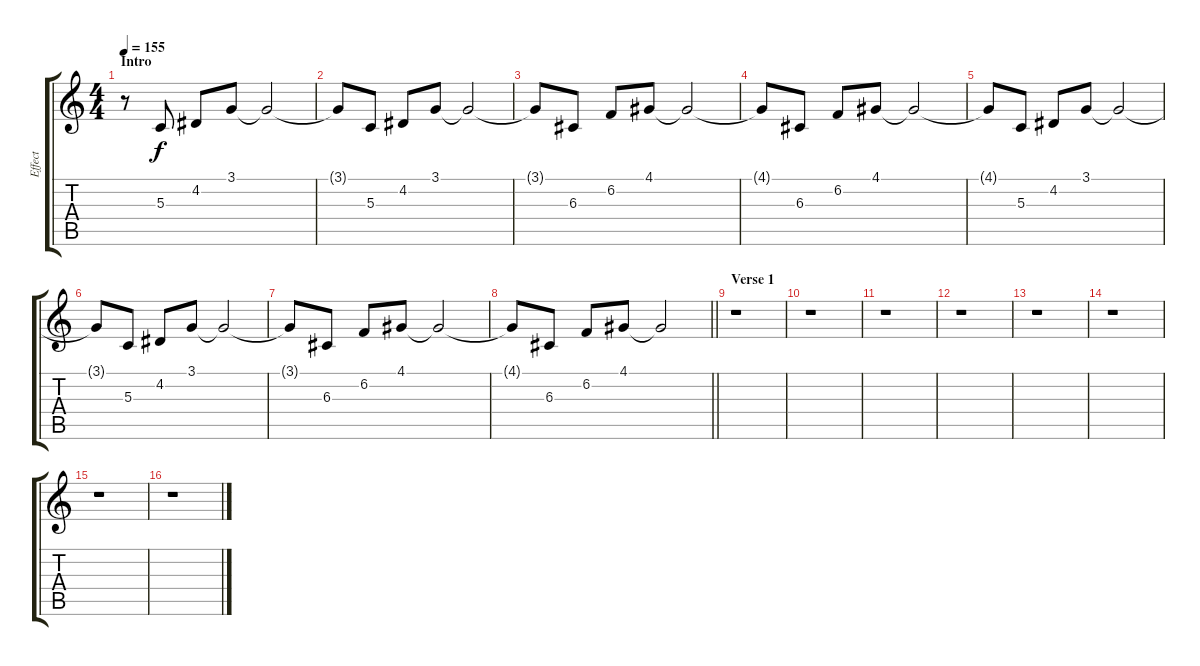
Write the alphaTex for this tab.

\track ("Effect" "Effect") {mute instrument lead1square}
\staff {score tabs}
\tuning (E4 B3 G3 D3 A2 E2) {hide}
\ts (4 4)
\section ("" "Intro")
\tempo 155
\clef g2
\ks c
r.8{dy f instrument lead1square} 5.3.8 4.2.8 3.1.8 3.1{t}.2 |
3.1{t}.8 5.3.8 4.2.8 3.1.8 3.1{t}.2 |
3.1{t}.8 6.3.8 6.2.8 4.1.8 4.1{t}.2 |
4.1{t}.8 6.3.8 6.2.8 4.1.8 4.1{t}.2 |
4.1{t}.8 5.3.8 4.2.8 3.1.8 3.1{t}.2 |
3.1{t}.8 5.3.8 4.2.8 3.1.8 3.1{t}.2 |
3.1{t}.8 6.3.8 6.2.8 4.1.8 4.1{t}.2 |
\barLineRight lightlight
4.1{t}.8 6.3.8 6.2.8 4.1.8 4.1{t}.2 |
\section ("" "Verse 1")
r.1 |
r.1 |
r.1 |
r.1 |
r.1 |
r.1 |
r.1 |
r.1
